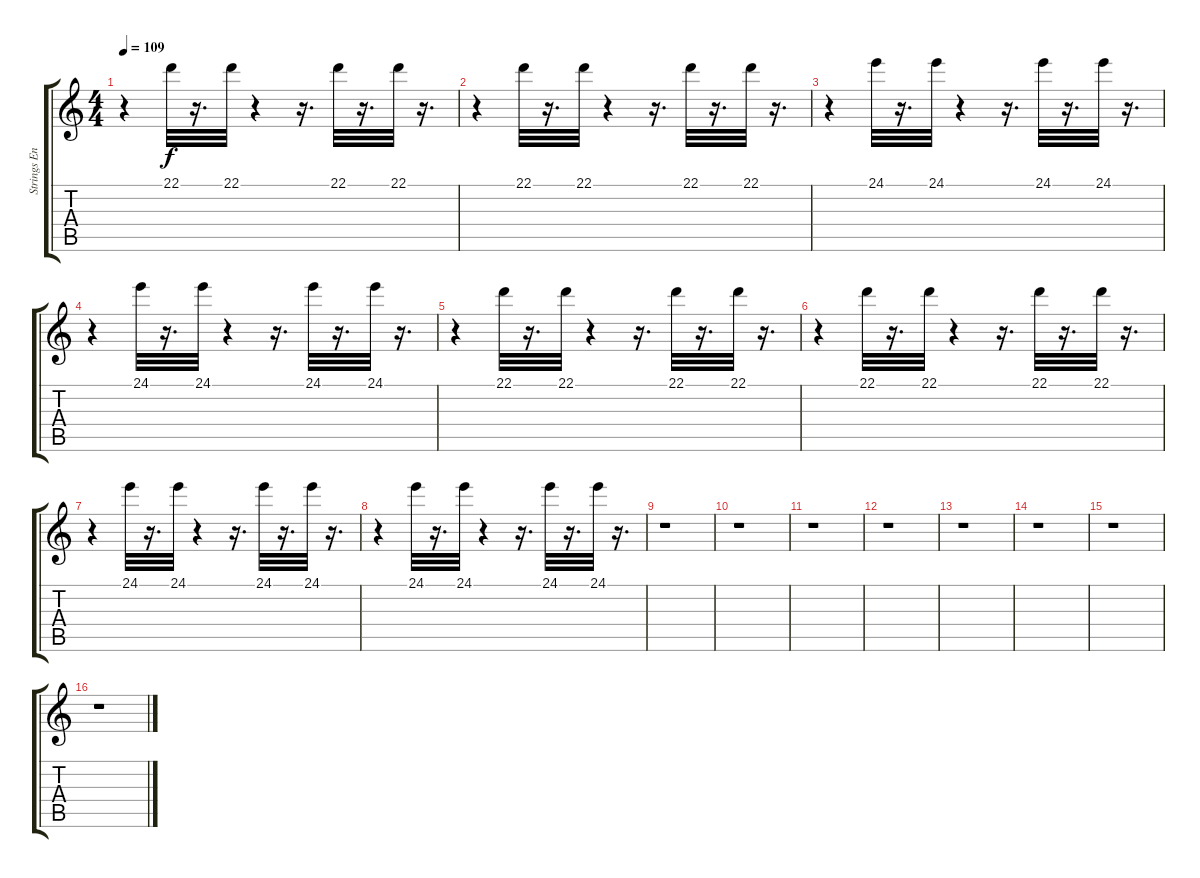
\track ("Strings Ensemble 1" "Strings En") {instrument stringensemble1}
\staff {score tabs}
\tuning (E4 B3 G3 D3 A2 E2) {hide}
\ts (4 4)
\tempo 109
\clef g2
\ks c
r.4{dy f} 22.1.32 r.16{d} 22.1.32 r.4 r.16{d} 22.1.32 r.16{d} 22.1.32 r.16{d} |
r.4 22.1.32 r.16{d} 22.1.32 r.4 r.16{d} 22.1.32 r.16{d} 22.1.32 r.16{d} |
r.4 24.1.32 r.16{d} 24.1.32 r.4 r.16{d} 24.1.32 r.16{d} 24.1.32 r.16{d} |
r.4 24.1.32 r.16{d} 24.1.32 r.4 r.16{d} 24.1.32 r.16{d} 24.1.32 r.16{d} |
r.4 22.1.32 r.16{d} 22.1.32 r.4 r.16{d} 22.1.32 r.16{d} 22.1.32 r.16{d} |
r.4 22.1.32 r.16{d} 22.1.32 r.4 r.16{d} 22.1.32 r.16{d} 22.1.32 r.16{d} |
r.4 24.1.32 r.16{d} 24.1.32 r.4 r.16{d} 24.1.32 r.16{d} 24.1.32 r.16{d} |
r.4 24.1.32 r.16{d} 24.1.32 r.4 r.16{d} 24.1.32 r.16{d} 24.1.32 r.16{d} |
r.1 |
r.1 |
r.1 |
r.1 |
r.1 |
r.1 |
r.1 |
r.1
